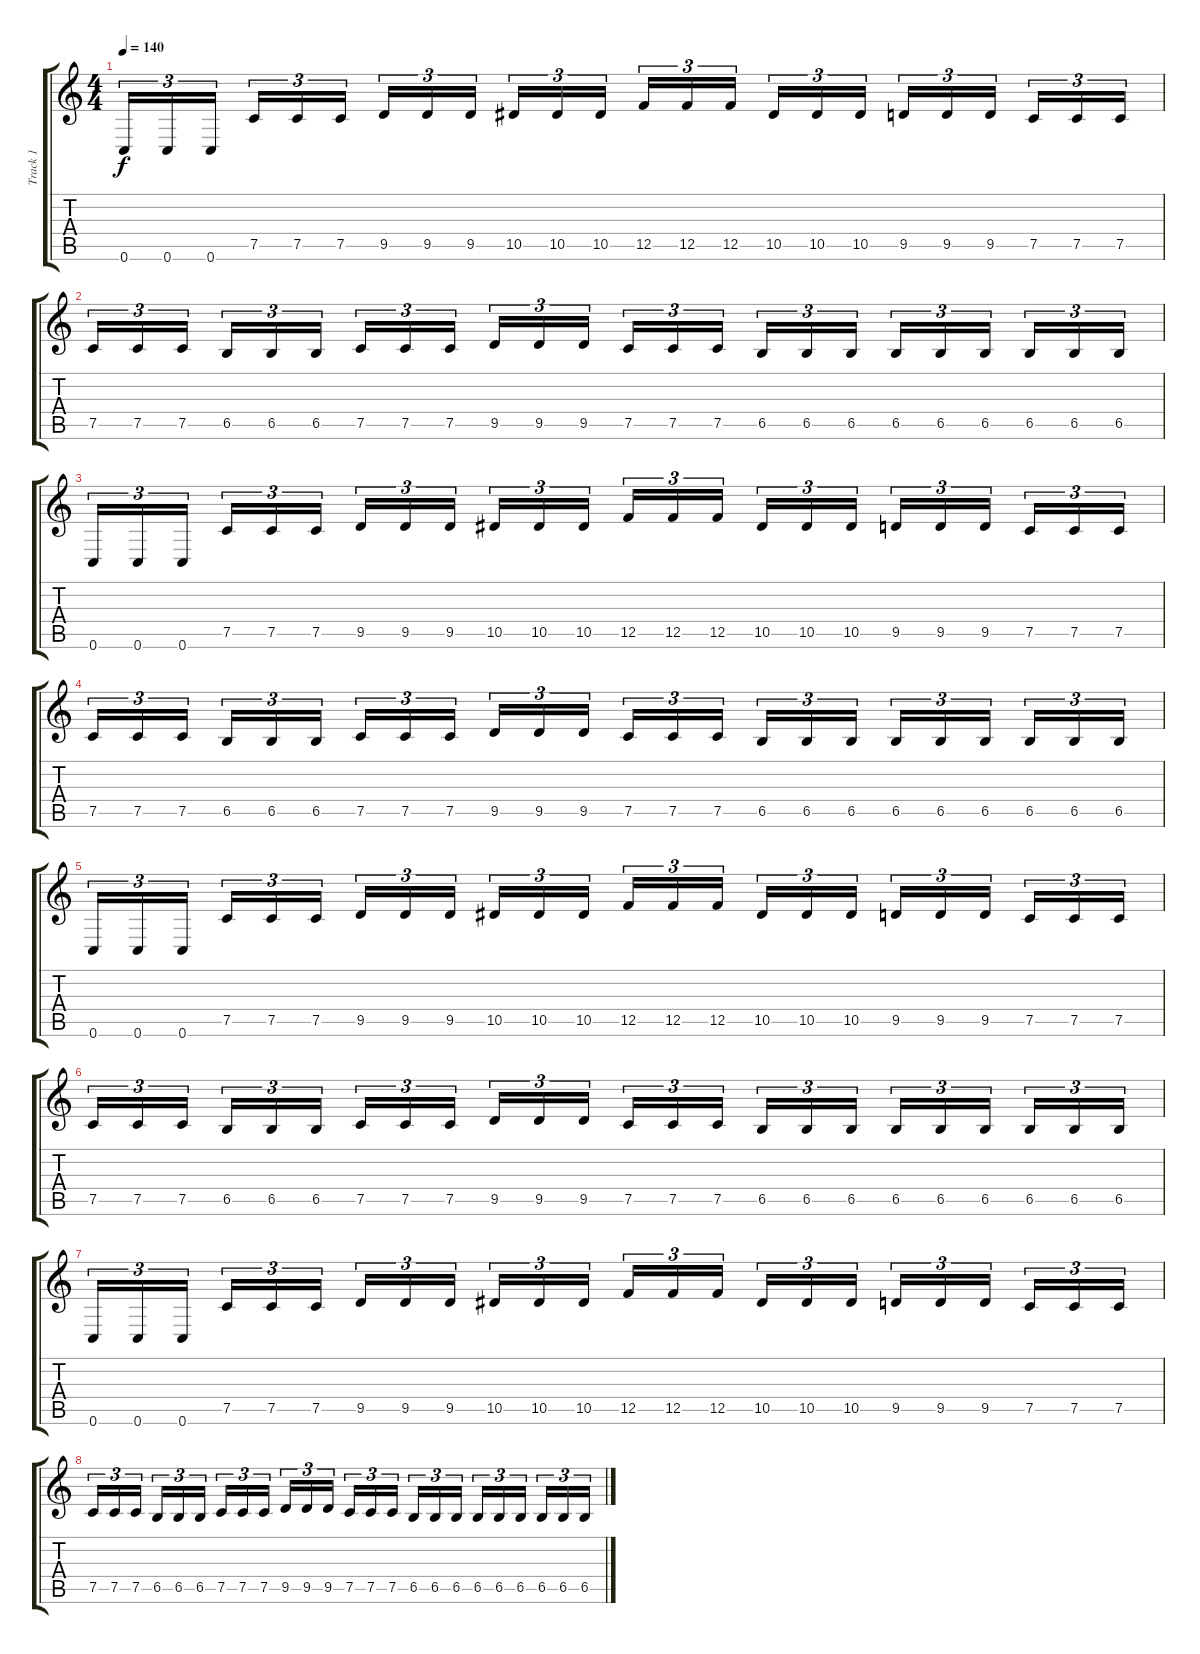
\track ("Track 1" "Track 1") {instrument distortionguitar}
\staff {score tabs}
\tuning (C4 G3 Eb3 Bb2 F2 C2) {hide}
\ts (4 4)
\tempo 140
\clef g2
\ks c
0.6.16{tu (3 2) dy f} 0.6.16{tu (3 2)} 0.6.16{tu (3 2)} 7.5.16{tu (3 2)} 7.5.16{tu (3 2)} 7.5.16{tu (3 2)} 9.5.16{tu (3 2)} 9.5.16{tu (3 2)} 9.5.16{tu (3 2)} 10.5.16{tu (3 2)} 10.5.16{tu (3 2)} 10.5.16{tu (3 2)} 12.5.16{tu (3 2)} 12.5.16{tu (3 2)} 12.5.16{tu (3 2)} 10.5.16{tu (3 2)} 10.5.16{tu (3 2)} 10.5.16{tu (3 2)} 9.5.16{tu (3 2)} 9.5.16{tu (3 2)} 9.5.16{tu (3 2)} 7.5.16{tu (3 2)} 7.5.16{tu (3 2)} 7.5.16{tu (3 2)} |
7.5.16{tu (3 2)} 7.5.16{tu (3 2)} 7.5.16{tu (3 2)} 6.5.16{tu (3 2)} 6.5.16{tu (3 2)} 6.5.16{tu (3 2)} 7.5.16{tu (3 2)} 7.5.16{tu (3 2)} 7.5.16{tu (3 2)} 9.5.16{tu (3 2)} 9.5.16{tu (3 2)} 9.5.16{tu (3 2)} 7.5.16{tu (3 2)} 7.5.16{tu (3 2)} 7.5.16{tu (3 2)} 6.5.16{tu (3 2)} 6.5.16{tu (3 2)} 6.5.16{tu (3 2)} 6.5.16{tu (3 2)} 6.5.16{tu (3 2)} 6.5.16{tu (3 2)} 6.5.16{tu (3 2)} 6.5.16{tu (3 2)} 6.5.16{tu (3 2)} |
0.6.16{tu (3 2) volume 9} 0.6.16{tu (3 2)} 0.6.16{tu (3 2)} 7.5.16{tu (3 2)} 7.5.16{tu (3 2)} 7.5.16{tu (3 2)} 9.5.16{tu (3 2)} 9.5.16{tu (3 2)} 9.5.16{tu (3 2)} 10.5.16{tu (3 2)} 10.5.16{tu (3 2)} 10.5.16{tu (3 2)} 12.5.16{tu (3 2)} 12.5.16{tu (3 2)} 12.5.16{tu (3 2)} 10.5.16{tu (3 2)} 10.5.16{tu (3 2)} 10.5.16{tu (3 2)} 9.5.16{tu (3 2)} 9.5.16{tu (3 2)} 9.5.16{tu (3 2)} 7.5.16{tu (3 2)} 7.5.16{tu (3 2)} 7.5.16{tu (3 2)} |
7.5.16{tu (3 2)} 7.5.16{tu (3 2)} 7.5.16{tu (3 2)} 6.5.16{tu (3 2)} 6.5.16{tu (3 2)} 6.5.16{tu (3 2)} 7.5.16{tu (3 2)} 7.5.16{tu (3 2)} 7.5.16{tu (3 2)} 9.5.16{tu (3 2)} 9.5.16{tu (3 2)} 9.5.16{tu (3 2)} 7.5.16{tu (3 2)} 7.5.16{tu (3 2)} 7.5.16{tu (3 2)} 6.5.16{tu (3 2)} 6.5.16{tu (3 2)} 6.5.16{tu (3 2)} 6.5.16{tu (3 2)} 6.5.16{tu (3 2)} 6.5.16{tu (3 2)} 6.5.16{tu (3 2)} 6.5.16{tu (3 2)} 6.5.16{tu (3 2)} |
0.6.16{tu (3 2) volume 6} 0.6.16{tu (3 2)} 0.6.16{tu (3 2)} 7.5.16{tu (3 2)} 7.5.16{tu (3 2)} 7.5.16{tu (3 2)} 9.5.16{tu (3 2)} 9.5.16{tu (3 2)} 9.5.16{tu (3 2)} 10.5.16{tu (3 2)} 10.5.16{tu (3 2)} 10.5.16{tu (3 2)} 12.5.16{tu (3 2)} 12.5.16{tu (3 2)} 12.5.16{tu (3 2)} 10.5.16{tu (3 2)} 10.5.16{tu (3 2)} 10.5.16{tu (3 2)} 9.5.16{tu (3 2)} 9.5.16{tu (3 2)} 9.5.16{tu (3 2)} 7.5.16{tu (3 2)} 7.5.16{tu (3 2)} 7.5.16{tu (3 2)} |
7.5.16{tu (3 2)} 7.5.16{tu (3 2)} 7.5.16{tu (3 2)} 6.5.16{tu (3 2)} 6.5.16{tu (3 2)} 6.5.16{tu (3 2)} 7.5.16{tu (3 2)} 7.5.16{tu (3 2)} 7.5.16{tu (3 2)} 9.5.16{tu (3 2)} 9.5.16{tu (3 2)} 9.5.16{tu (3 2)} 7.5.16{tu (3 2)} 7.5.16{tu (3 2)} 7.5.16{tu (3 2)} 6.5.16{tu (3 2)} 6.5.16{tu (3 2)} 6.5.16{tu (3 2)} 6.5.16{tu (3 2)} 6.5.16{tu (3 2)} 6.5.16{tu (3 2)} 6.5.16{tu (3 2)} 6.5.16{tu (3 2)} 6.5.16{tu (3 2)} |
0.6.16{tu (3 2) volume 0} 0.6.16{tu (3 2)} 0.6.16{tu (3 2)} 7.5.16{tu (3 2)} 7.5.16{tu (3 2)} 7.5.16{tu (3 2)} 9.5.16{tu (3 2)} 9.5.16{tu (3 2)} 9.5.16{tu (3 2)} 10.5.16{tu (3 2)} 10.5.16{tu (3 2)} 10.5.16{tu (3 2)} 12.5.16{tu (3 2)} 12.5.16{tu (3 2)} 12.5.16{tu (3 2)} 10.5.16{tu (3 2)} 10.5.16{tu (3 2)} 10.5.16{tu (3 2)} 9.5.16{tu (3 2)} 9.5.16{tu (3 2)} 9.5.16{tu (3 2)} 7.5.16{tu (3 2)} 7.5.16{tu (3 2)} 7.5.16{tu (3 2)} |
7.5.16{tu (3 2)} 7.5.16{tu (3 2)} 7.5.16{tu (3 2)} 6.5.16{tu (3 2)} 6.5.16{tu (3 2)} 6.5.16{tu (3 2)} 7.5.16{tu (3 2)} 7.5.16{tu (3 2)} 7.5.16{tu (3 2)} 9.5.16{tu (3 2)} 9.5.16{tu (3 2)} 9.5.16{tu (3 2)} 7.5.16{tu (3 2)} 7.5.16{tu (3 2)} 7.5.16{tu (3 2)} 6.5.16{tu (3 2)} 6.5.16{tu (3 2)} 6.5.16{tu (3 2)} 6.5.16{tu (3 2)} 6.5.16{tu (3 2)} 6.5.16{tu (3 2)} 6.5.16{tu (3 2)} 6.5.16{tu (3 2)} 6.5.16{tu (3 2)}
